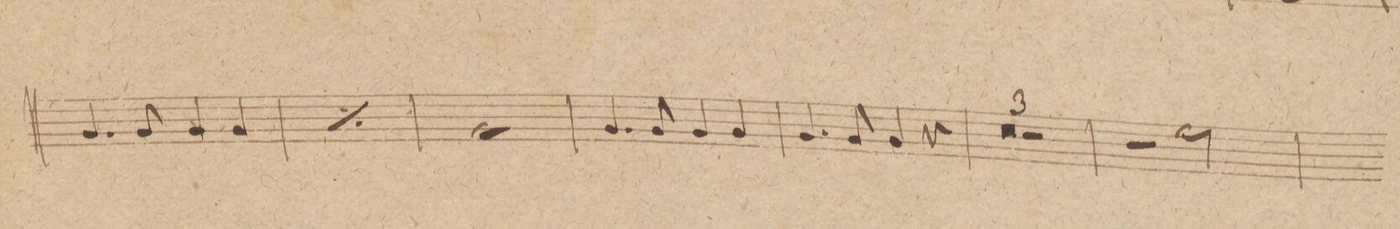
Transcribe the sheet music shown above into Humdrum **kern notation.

**kern	**dynam
*I"Trompetto. 2do in A.	*
*clefG2	*
*k[f#c#g#]	*
*met(c|)	*
*M2/2	*
4.e/	.
8e/	.
4e/	.
4e/	.
=120	=120
*rep	*
4.e/	.
8e/	.
4e/	.
4e/	.
*Xrep	*
=121	=121
1e	.
=122	=122
4.e/	.
8e/	.
4e/	.
4e/	.
=123	=123
4.e/	.
8e/	.
4e/	.
4r	.
=124	=124
0r	.
=125	=125
=126	=126
1r	.
=127	=127
2r	.
2cc#\	.
=128	=128
*-	*-
